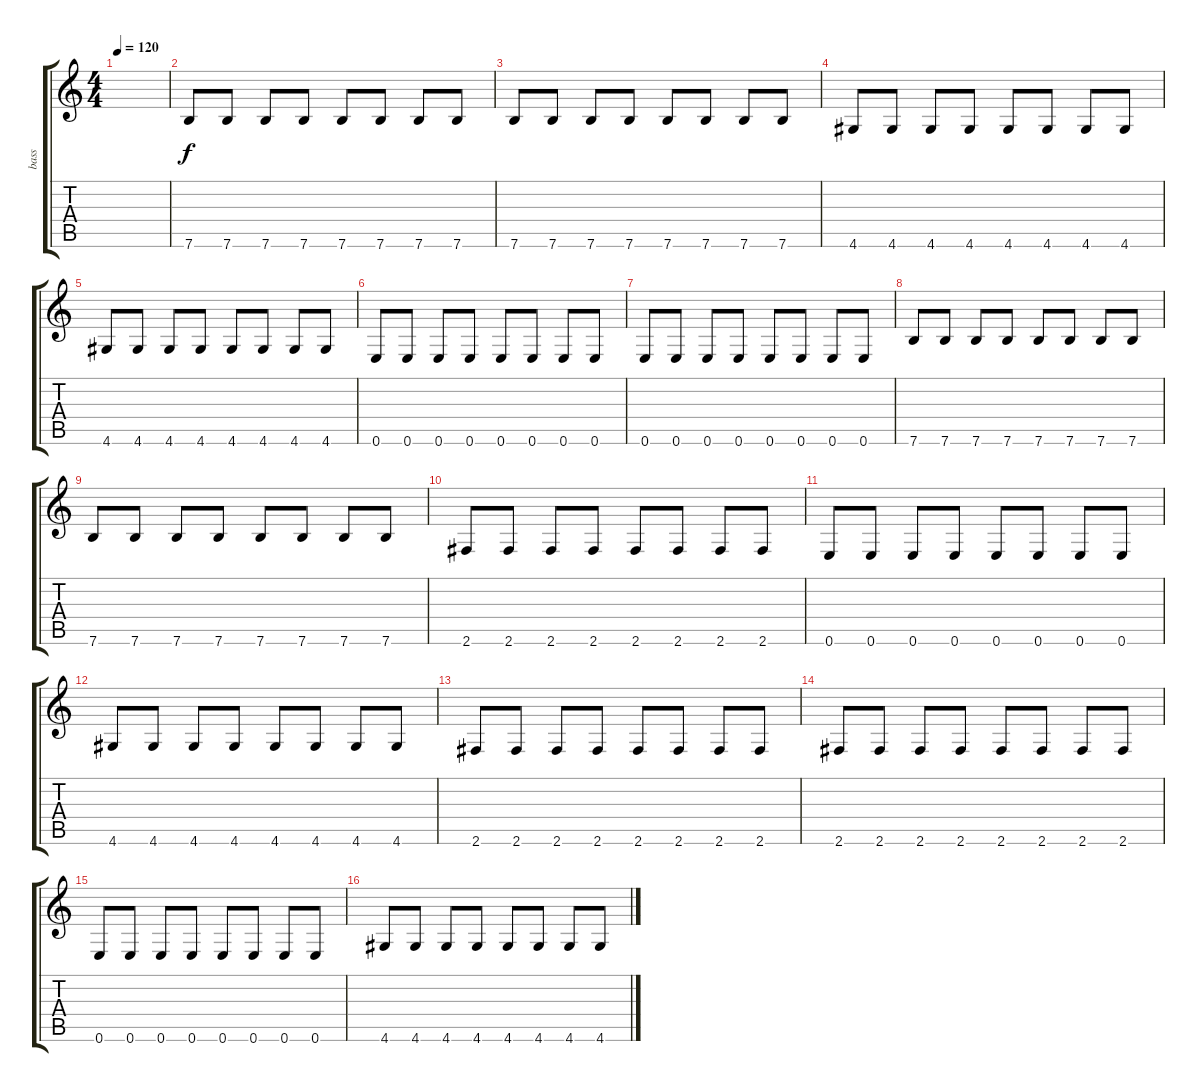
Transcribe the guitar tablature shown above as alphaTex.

\track ("bass" "bass") {instrument electricbassfinger}
\staff {score tabs}
\tuning (E4 B3 G3 D3 A2 E2) {hide}
\ts (4 4)
\tempo 120
\clef g2
\ks c
|
7.6.8 7.6.8 7.6.8 7.6.8 7.6.8 7.6.8 7.6.8 7.6.8 |
7.6.8 7.6.8 7.6.8 7.6.8 7.6.8 7.6.8 7.6.8 7.6.8 |
4.6.8 4.6.8 4.6.8 4.6.8 4.6.8 4.6.8 4.6.8 4.6.8 |
4.6.8 4.6.8 4.6.8 4.6.8 4.6.8 4.6.8 4.6.8 4.6.8 |
0.6.8 0.6.8 0.6.8 0.6.8 0.6.8 0.6.8 0.6.8 0.6.8 |
0.6.8 0.6.8 0.6.8 0.6.8 0.6.8 0.6.8 0.6.8 0.6.8 |
7.6.8 7.6.8 7.6.8 7.6.8 7.6.8 7.6.8 7.6.8 7.6.8 |
7.6.8 7.6.8 7.6.8 7.6.8 7.6.8 7.6.8 7.6.8 7.6.8 |
2.6.8 2.6.8 2.6.8 2.6.8 2.6.8 2.6.8 2.6.8 2.6.8 |
0.6.8 0.6.8 0.6.8 0.6.8 0.6.8 0.6.8 0.6.8 0.6.8 |
4.6.8 4.6.8 4.6.8 4.6.8 4.6.8 4.6.8 4.6.8 4.6.8 |
2.6.8 2.6.8 2.6.8 2.6.8 2.6.8 2.6.8 2.6.8 2.6.8 |
2.6.8 2.6.8 2.6.8 2.6.8 2.6.8 2.6.8 2.6.8 2.6.8 |
0.6.8 0.6.8 0.6.8 0.6.8 0.6.8 0.6.8 0.6.8 0.6.8 |
4.6.8 4.6.8 4.6.8 4.6.8 4.6.8 4.6.8 4.6.8 4.6.8
